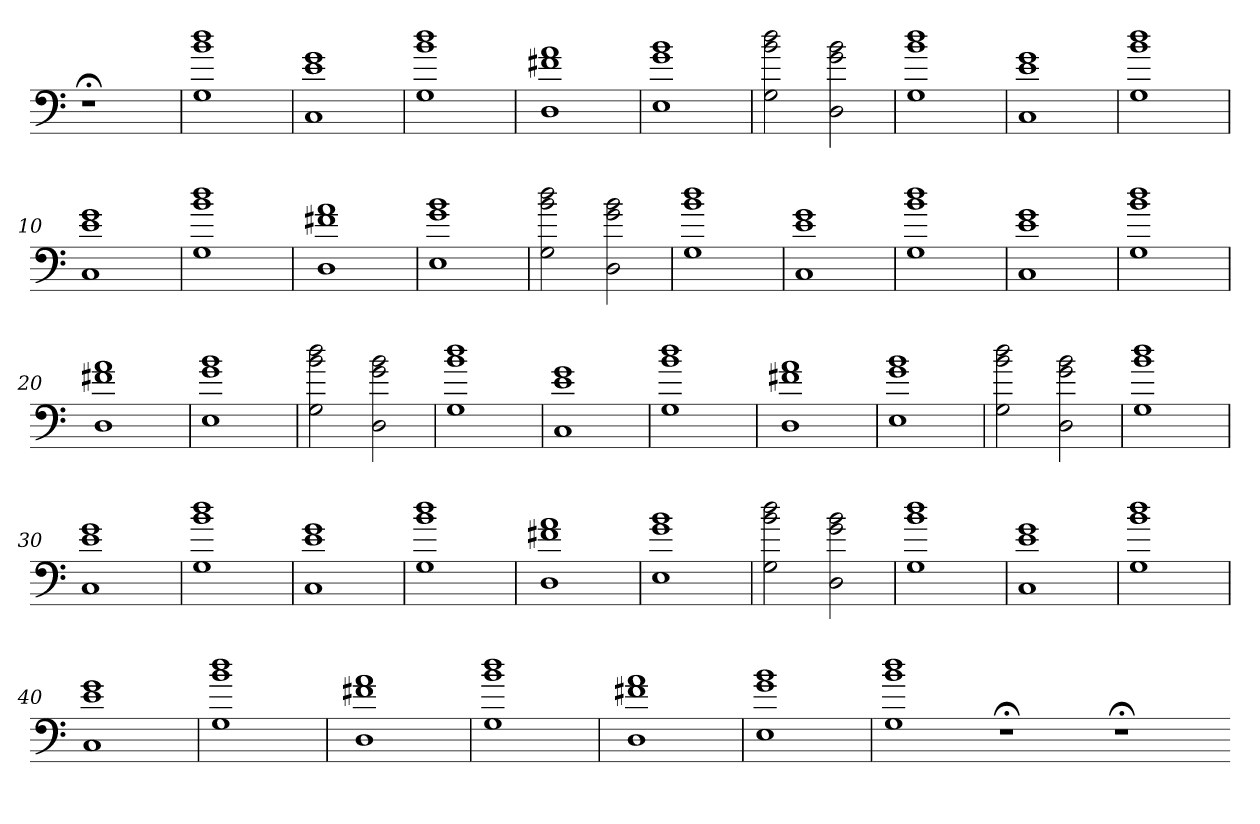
**kern
*part1
*staff1
=
1r;<
=1
1G 1b 1dd
=2
1C 1e 1g
=3
1G 1b 1dd
=4
1D 1f#X 1a
=5
1E 1g 1b
=6
2G 2b 2dd
2D 2g 2b
=7
1G 1b 1dd
=8
1C 1e 1g
=9
1G 1b 1dd
=10
1C 1e 1g
=11
1G 1b 1dd
=12
1D 1f#X 1a
=13
1E 1g 1b
=14
2G 2b 2dd
2D 2g 2b
=15
1G 1b 1dd
=16
1C 1e 1g
=17
1G 1b 1dd
=18
1C 1e 1g
=19
1G 1b 1dd
=20
1D 1f#X 1a
=21
1E 1g 1b
=22
2G 2b 2dd
2D 2g 2b
=23
1G 1b 1dd
=24
1C 1e 1g
=25
1G 1b 1dd
=26
1D 1f#X 1a
=27
1E 1g 1b
=28
2G 2b 2dd
2D 2g 2b
=29
1G 1b 1dd
=30
1C 1e 1g
=31
1G 1b 1dd
=32
1C 1e 1g
=33
1G 1b 1dd
=34
1D 1f#X 1a
=35
1E 1g 1b
=36
2G 2b 2dd
2D 2g 2b
=37
1G 1b 1dd
=38
1C 1e 1g
=39
1G 1b 1dd
=40
1C 1e 1g
=41
1G 1b 1dd
=42
1D 1f#X 1a
=43
1G 1b 1dd
=44
1D 1f#X 1a
=45
1E 1g 1b
=46
1G 1b 1dd
1r;<
1r;<
=-
*-
